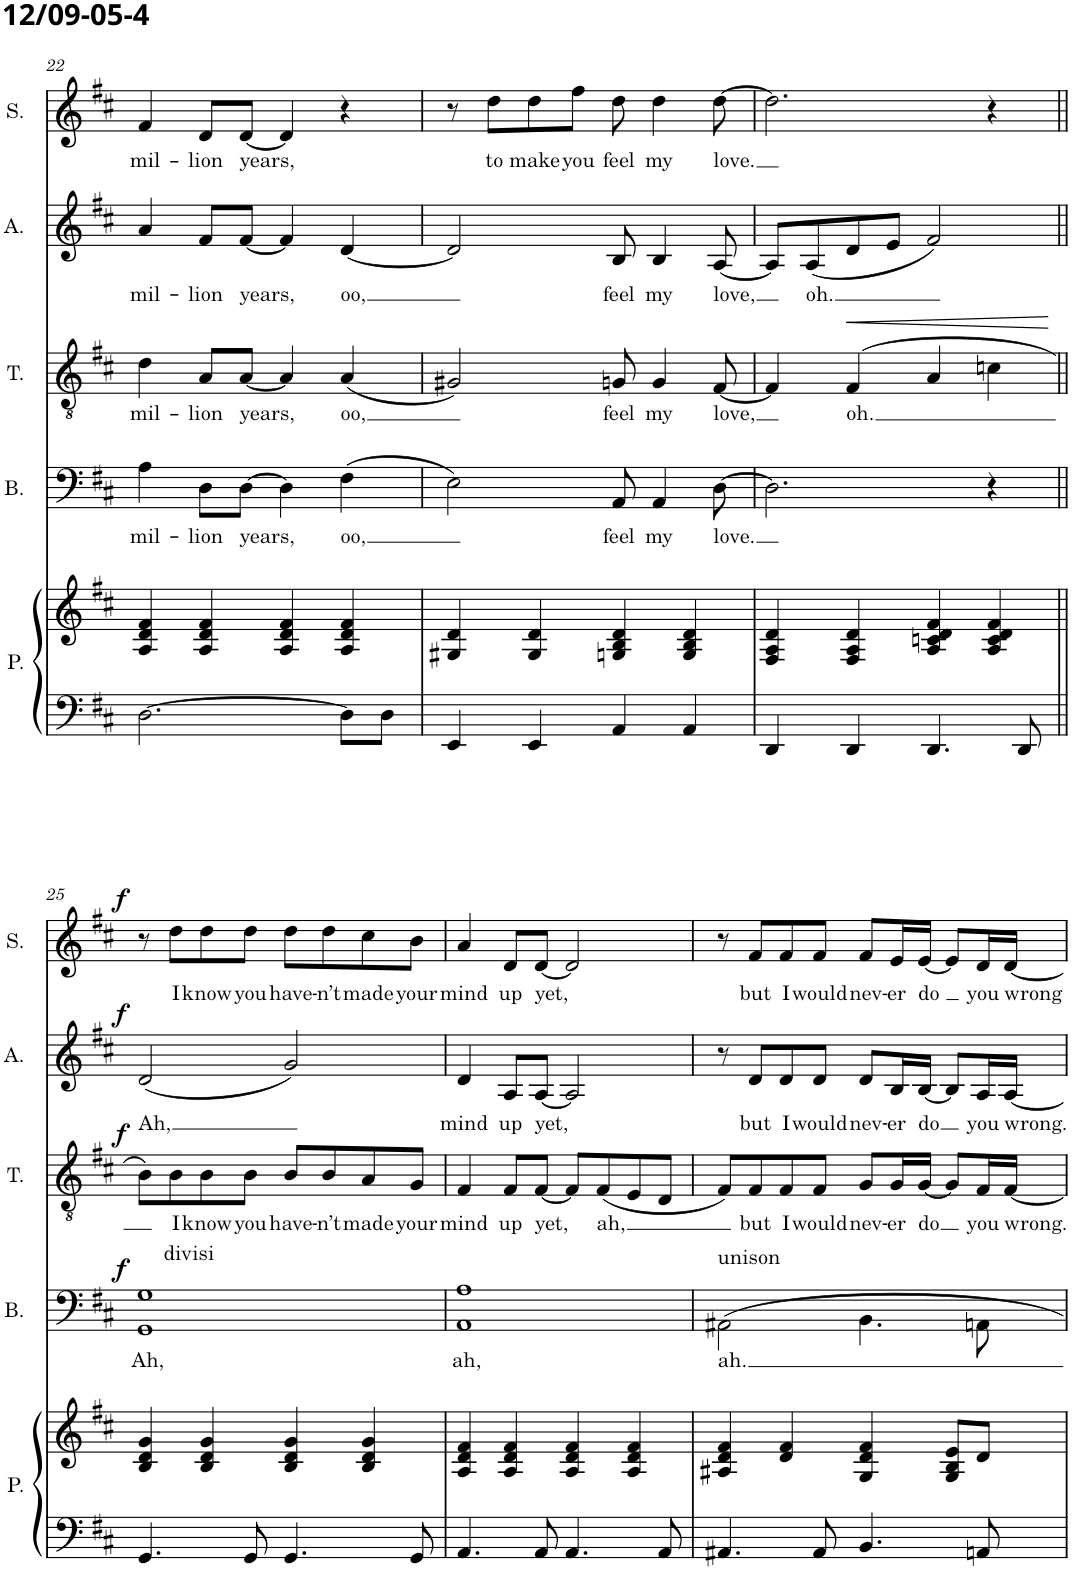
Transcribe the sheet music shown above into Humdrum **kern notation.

**kern	**kern	**kern	**text	**dynam	**kern	**text	**dynam	**kern	**text	**dynam	**kern	**text	**dynam
*part5	*part5	*part4	*part4	*part4	*part3	*part3	*part3	*part2	*part2	*part2	*part1	*part1	*part1
*staff6	*staff5	*staff4	*staff4	*staff4	*staff3	*staff3	*staff3	*staff2	*staff2	*staff2	*staff1	*staff1	*staff1
*I"Piano	*	*I"Bas	*	*	*I"Tenor	*	*	*I"Alt	*	*	*I"Sopraan	*	*
*I'P.	*	*I'B.	*	*	*I'T.	*	*	*I'A.	*	*	*I'S.	*	*
!!LO:PB:g=z
*clefF4	*clefG2	*clefF4	*	*	*clefGv2	*	*	*clefG2	*	*	*clefG2	*	*
*k[f#c#]	*k[f#c#]	*k[f#c#]	*	*	*k[f#c#]	*	*	*k[f#c#]	*	*	*k[f#c#]	*	*
*M4/4	*M4/4	*M4/4	*	*	*M4/4	*	*	*M4/4	*	*	*M4/4	*	*
=22	=22	=22	=22	=22	=22	=22	=22	=22	=22	=22	=22	=22	=22
!	!	!	!LO:LY:b	!	!	!LO:LY:b	!	!	!LO:LY:b	!	!	!LO:LY:b	!
[2.D\	4A/ 4d/ 4f#/	4A\	mil-	.	4d\	mil-	.	4a/	mil-	.	4f#/	mil-	.
!	!	!	!LO:LY:b	!	!	!LO:LY:b	!	!	!LO:LY:b	!	!	!LO:LY:b	!
.	4A/ 4d/ 4f#/	8D\L	-lion	.	8A/L	-lion	.	8f#/L	-lion	.	8d/L	-lion	.
!	!	!	!LO:LY:b	!	!	!LO:LY:b	!	!	!LO:LY:b	!	!	!LO:LY:b	!
.	.	[8D\J	years,	.	[8A/J	years,	.	[8f#/J	years,	.	[8d/J	years,	.
.	4A/ 4d/ 4f#/	4D\]	.	.	4A/]	.	.	4f#/]	.	.	4d/]	.	.
!	!	!	!LO:LY:b	!	!	!LO:LY:b	!	!	!LO:LY:b	!	!	!	!
8D\L]	4A/ 4d/ 4f#/	(4F#\	oo,	.	(4A/	oo,	.	[4d/	oo,	.	4r	.	.
8D\J	.	.	.	.	.	.	.	.	.	.	.	.	.
=23	=23	=23	=23	=23	=23	=23	=23	=23	=23	=23	=23	=23	=23
4EE/	4G#X/ 4d/	2E\)	.	.	2G#X/)	.	.	2d/]	.	.	8r	.	.
!	!	!	!	!	!	!	!	!	!	!	!	!LO:LY:b	!
.	.	.	.	.	.	.	.	.	.	.	8dd\L	to	.
!	!	!	!	!	!	!	!	!	!	!	!	!LO:LY:b	!
4EE/	4G#/ 4d/	.	.	.	.	.	.	.	.	.	8dd\	make	.
!	!	!	!	!	!	!	!	!	!	!	!	!LO:LY:b	!
.	.	.	.	.	.	.	.	.	.	.	8ff#\J	you	.
!	!	!	!LO:LY:b	!	!	!LO:LY:b	!	!	!LO:LY:b	!	!	!LO:LY:b	!
4AA/	4Gn/ 4B/ 4d/	8AA/	feel	.	8Gn/	feel	.	8B/	feel	.	8dd\	feel	.
!	!	!	!LO:LY:b	!	!	!LO:LY:b	!	!	!LO:LY:b	!	!	!LO:LY:b	!
.	.	4AA/	my	.	4G/	my	.	4B/	my	.	4dd\	my	.
4AA/	4G/ 4B/ 4d/	.	.	.	.	.	.	.	.	.	.	.	.
!	!	!	!LO:LY:b	!	!	!LO:LY:b	!	!	!LO:LY:b	!	!	!LO:LY:b	!
.	.	[8D\	love.	.	[8F#/	love,	.	[8A/	love,	.	[8dd\	love.	.
=24	=24	=24	=24	=24	=24	=24	=24	=24	=24	=24	=24	=24	=24
4DD/	4F#/ 4A/ 4d/	2.D\]	.	.	4F#/]	.	.	8A/L]	.	.	2.dd\]	.	.
!	!	!	!	!	!	!	!	!	!LO:LY:b	!	!	!	!
.	.	.	.	.	.	.	.	(8A/	oh.	.	.	.	.
!	!	!	!	!	!	!LO:LY:b	!LO:HP:b	!	!	!	!	!	!
4DD/	4F#/ 4A/ 4d/	.	.	.	(4F#/	oh.	<	8d/	.	.	.	.	.
.	.	.	.	.	.	.	.	8e/J	.	.	.	.	.
4.DD/	4A/ 4cn/ 4d/ 4f#/	.	.	.	4A/	.	.	2f#/)	.	.	.	.	.
.	4A/ 4c/ 4d/ 4f#/	4r	.	.	4cn\	.	.	.	.	.	4r	.	.
8DD/	.	.	.	.	.	.	.	.	.	.	.	.	.
.	.	.	.	.	.	.	[	.	.	.	.	.	.
!!LO:LB:g=z
=25||	=25||	=25||	=25||	=25||	=25||	=25||	=25||	=25||	=25||	=25||	=25||	=25||	=25||
!	!	!LO:TX:a:t=divisi	!	!	!	!	!	!	!	!	!	!	!
!	!	!	!LO:LY:b	!LO:DY:a	!	!	!LO:DY:a	!	!LO:LY:b	!LO:DY:a	!	!	!LO:DY:a
4.GG/	4B/ 4d/ 4g/	1GG 1G	Ah,	f	8B\L)	.	f	(2d/	Ah,	f	8r	.	f
!	!	!	!	!	!	!LO:LY:b	!	!	!	!	!	!LO:LY:b	!
.	.	.	.	.	8B\	I	.	.	.	.	8dd\L	I	.
!	!	!	!	!	!	!LO:LY:b	!	!	!	!	!	!LO:LY:b	!
.	4B/ 4d/ 4g/	.	.	.	8B\	know	.	.	.	.	8dd\	know	.
!	!	!	!	!	!	!LO:LY:b	!	!	!	!	!	!LO:LY:b	!
8GG/	.	.	.	.	8B\J	you	.	.	.	.	8dd\J	you	.
!	!	!	!	!	!	!LO:LY:b	!	!	!	!	!	!LO:LY:b	!
4.GG/	4B/ 4d/ 4g/	.	.	.	8B/L	have-	.	2g/)	.	.	8dd\L	have-	.
!	!	!	!	!	!	!LO:LY:b	!	!	!	!	!	!LO:LY:b	!
.	.	.	.	.	8B/	-n’t	.	.	.	.	8dd\	-n’t	.
!	!	!	!	!	!	!LO:LY:b	!	!	!	!	!	!LO:LY:b	!
.	4B/ 4d/ 4g/	.	.	.	8A/	made	.	.	.	.	8cc#\	made	.
!	!	!	!	!	!	!LO:LY:b	!	!	!	!	!	!LO:LY:b	!
8GG/	.	.	.	.	8G/J	your	.	.	.	.	8b\J	your	.
=26	=26	=26	=26	=26	=26	=26	=26	=26	=26	=26	=26	=26	=26
!	!	!	!LO:LY:b	!	!	!LO:LY:b	!	!	!LO:LY:b	!	!	!LO:LY:b	!
4.AA/	4A/ 4d/ 4f#/	1AA 1A	ah,	.	4F#/	mind	.	4d/	mind	.	4a/	mind	.
!	!	!	!	!	!	!LO:LY:b	!	!	!LO:LY:b	!	!	!LO:LY:b	!
.	4A/ 4d/ 4f#/	.	.	.	8F#/L	up	.	8A/L	up	.	8d/L	up	.
!	!	!	!	!	!	!LO:LY:b	!	!	!LO:LY:b	!	!	!LO:LY:b	!
8AA/	.	.	.	.	[8F#/J	yet,	.	[8A/J	yet,	.	[8d/J	yet,	.
4.AA/	4A/ 4d/ 4f#/	.	.	.	8F#/L]	.	.	2A/]	.	.	2d/]	.	.
!	!	!	!	!	!	!LO:LY:b	!	!	!	!	!	!	!
.	.	.	.	.	(8F#/	ah,	.	.	.	.	.	.	.
.	4A/ 4d/ 4f#/	.	.	.	8E/	.	.	.	.	.	.	.	.
8AA/	.	.	.	.	8D/J	.	.	.	.	.	.	.	.
=27	=27	=27	=27	=27	=27	=27	=27	=27	=27	=27	=27	=27	=27
!	!	!LO:TX:a:t=unison	!	!	!	!	!	!	!	!	!	!	!
!	!	!	!LO:LY:b	!	!	!	!	!	!	!	!	!	!
4.AA#X/	4A#X/ 4d/ 4f#/	2AA#X\	ah.	.	8F#/L)	.	.	8r	.	.	8r	.	.
!	!	!	!	!	!	!LO:LY:b	!	!	!LO:LY:b	!	!	!LO:LY:b	!
.	.	.	.	.	8F#/	but	.	8d/L	but	.	8f#/L	but	.
!	!	!	!	!	!	!LO:LY:b	!	!	!LO:LY:b	!	!	!LO:LY:b	!
.	4d/ 4f#/	.	.	.	8F#/	I	.	8d/	I	.	8f#/	I	.
!	!	!	!	!	!	!LO:LY:b	!	!	!LO:LY:b	!	!	!LO:LY:b	!
8AA#/	.	.	.	.	8F#/J	would	.	8d/J	would	.	8f#/J	would	.
!	!	!	!	!	!	!LO:LY:b	!	!	!LO:LY:b	!	!	!LO:LY:b	!
4.BB/	4G/ 4d/ 4f#/	4.BB\	.	.	8G/L	nev-	.	8d/L	nev-	.	8f#/L	nev-	.
!	!	!	!	!	!	!LO:LY:b	!	!	!LO:LY:b	!	!	!LO:LY:b	!
.	.	.	.	.	16G/L	-er	.	16B/L	-er	.	16e/L	-er	.
!	!	!	!	!	!	!LO:LY:b	!	!	!LO:LY:b	!	!	!LO:LY:b	!
.	.	.	.	.	[16G/JJ	do	.	[16B/JJ	do	.	[16e/JJ	do	.
.	8G/ 8B/ 8e/L	.	.	.	8G/L]	.	.	8B/L]	.	.	8e/L]	.	.
!	!	!	!	!	!	!LO:LY:b	!	!	!LO:LY:b	!	!	!LO:LY:b	!
8AAn/	8d/J	8AAn\	.	.	16F#/L	you	.	16A/L	you	.	16d/L	you	.
!	!	!	!	!	!	!LO:LY:b	!	!	!LO:LY:b	!	!	!LO:LY:b	!
.	.	.	.	.	[16F#/JJ	wrong.	.	[16A/JJ	wrong.	.	[16d/JJ	wrong	.
=	=	=	=	=	=	=	=	=	=	=	=	=	=
*-	*-	*-	*-	*-	*-	*-	*-	*-	*-	*-	*-	*-	*-
